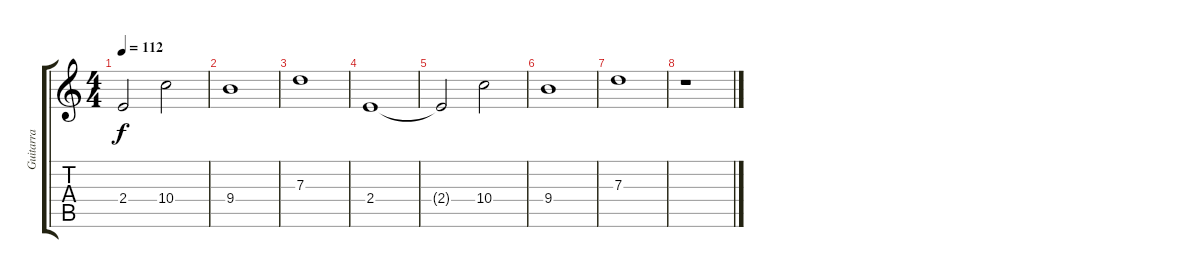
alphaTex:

\track ("Guitarra" "Guitarra") {instrument distortionguitar}
\staff {score tabs}
\tuning (E4 B3 G3 D3 A2 E2) {hide}
\ts (4 4)
\tempo 112
\clef g2
\ks c
2.4{t}.2{dy f} 10.4.2 |
9.4.1 |
7.3.1 |
2.4.1{volume 0} |
2.4{t}.2 10.4.2 |
9.4.1 |
7.3.1 |
r.1
